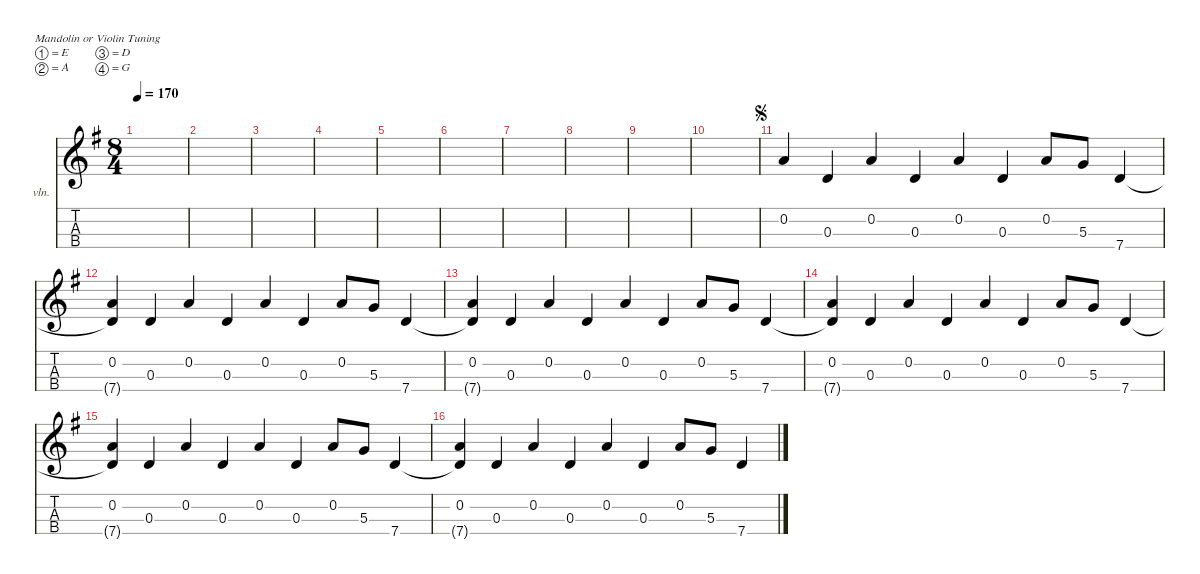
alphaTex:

\defaultSystemsLayout 4
\hideDynamics
\bracketExtendMode nobrackets
\firstSystemTrackNameOrientation horizontal
\otherSystemsTrackNameOrientation horizontal
\track ("Violin" "vln.") {instrument violin}
\staff {score tabs}
\tuning (E5 A4 D4 G3)
\ts (8 4)
\beaming (8 4 4 4 4)
\tempo 170
\clef g2
\ks g
|
|
|
|
|
|
|
|
|
|
\jump segno
0.2.4 0.3.4 0.2.4 0.3.4 0.2.4 0.3.4 0.2.8 5.3.8 7.4.4 |
(0.2 7.4{t}).4 0.3.4 0.2.4 0.3.4 0.2.4 0.3.4 0.2.8 5.3.8 7.4.4 |
(0.2 7.4{t}).4 0.3.4 0.2.4 0.3.4 0.2.4 0.3.4 0.2.8 5.3.8 7.4.4 |
(0.2 7.4{t}).4 0.3.4 0.2.4 0.3.4 0.2.4 0.3.4 0.2.8 5.3.8 7.4.4 |
(0.2 7.4{t}).4 0.3.4 0.2.4 0.3.4 0.2.4 0.3.4 0.2.8 5.3.8 7.4.4 |
(0.2 7.4{t}).4 0.3.4 0.2.4 0.3.4 0.2.4 0.3.4 0.2.8 5.3.8 7.4.4
